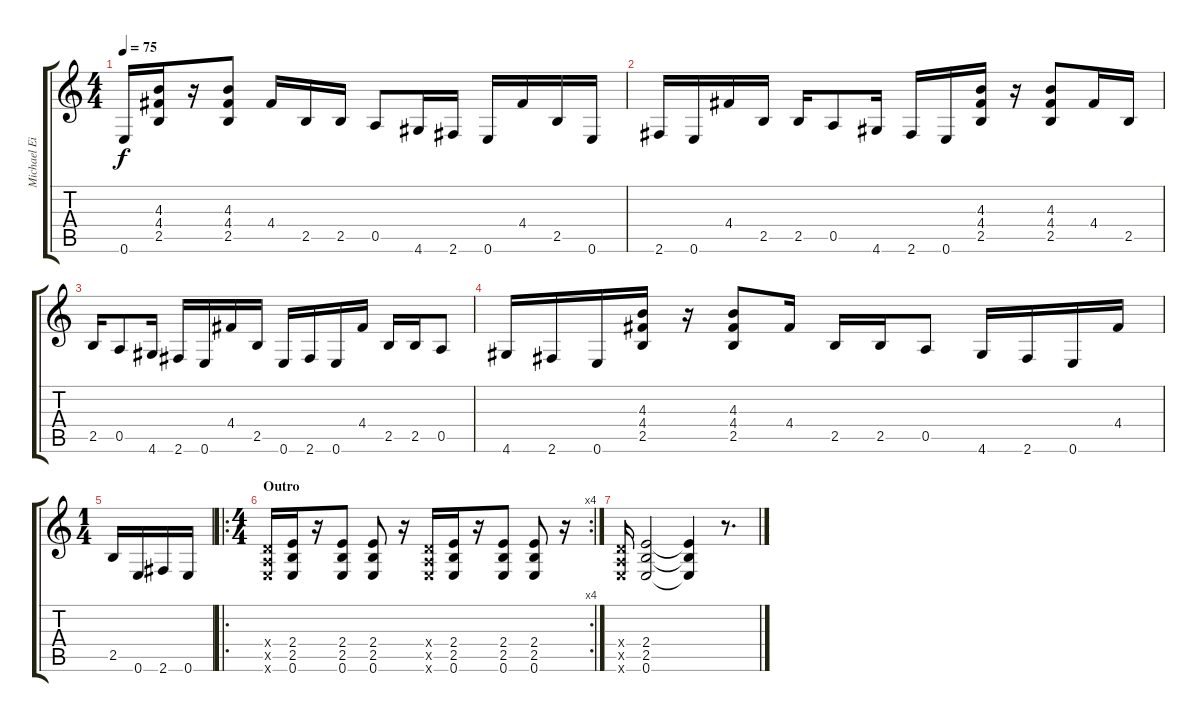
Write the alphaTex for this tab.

\track ("Michael Einziger" "Michael Ei") {instrument electricguitarjazz}
\staff {score tabs}
\tuning (E4 B3 G3 D3 A2 E2) {hide}
\ts (4 4)
\tempo 75
\clef g2
\ks c
0.6.16{dy f} (4.3 4.4 2.5).16 r.16 (4.3 4.4 2.5).8 4.4.16 2.5.16 2.5.16 0.5.8 4.6.16 2.6.16 0.6.16 4.4.16 2.5.16 0.6.16 |
2.6.16 0.6.16 4.4.16 2.5.16 2.5.16 0.5.8 4.6.16 2.6.16 0.6.16 (4.3 4.4 2.5).16 r.16 (4.3 4.4 2.5).8 4.4.16 2.5.16 |
2.5.16 0.5.8 4.6.16 2.6.16 0.6.16 4.4.16 2.5.16 0.6.16 2.6.16 0.6.16 4.4.16 2.5.16 2.5.16 0.5.8 |
4.6.16 2.6.16 0.6.16 (4.3 4.4 2.5).16 r.16 (4.3 4.4 2.5).8 4.4.16 2.5.16 2.5.16 0.5.8 4.6.16 2.6.16 0.6.16 4.4.16 |
\ts (1 4)
2.5.16 0.6.16 2.6.16 0.6.16 |
\ro
\rc 4
\ts (4 4)
\section ("" "Outro")
(0.4{x} 0.5{x} 0.6{x}).16 (2.4 2.5 0.6).16 r.16 (2.4 2.5 0.6).8 (2.4 2.5 0.6).8 r.16 (0.4{x} 0.5{x} 0.6{x}).16 (2.4 2.5 0.6).16 r.16 (2.4 2.5 0.6).8 (2.4 2.5 0.6).8 r.16 |
(0.4{x} 0.5{x} 0.6{x}).16 (2.4 2.5 0.6).2 (2.4{t} 2.5{t} 0.6{t}).4 r.8{d instrument electricguitarjazz}
